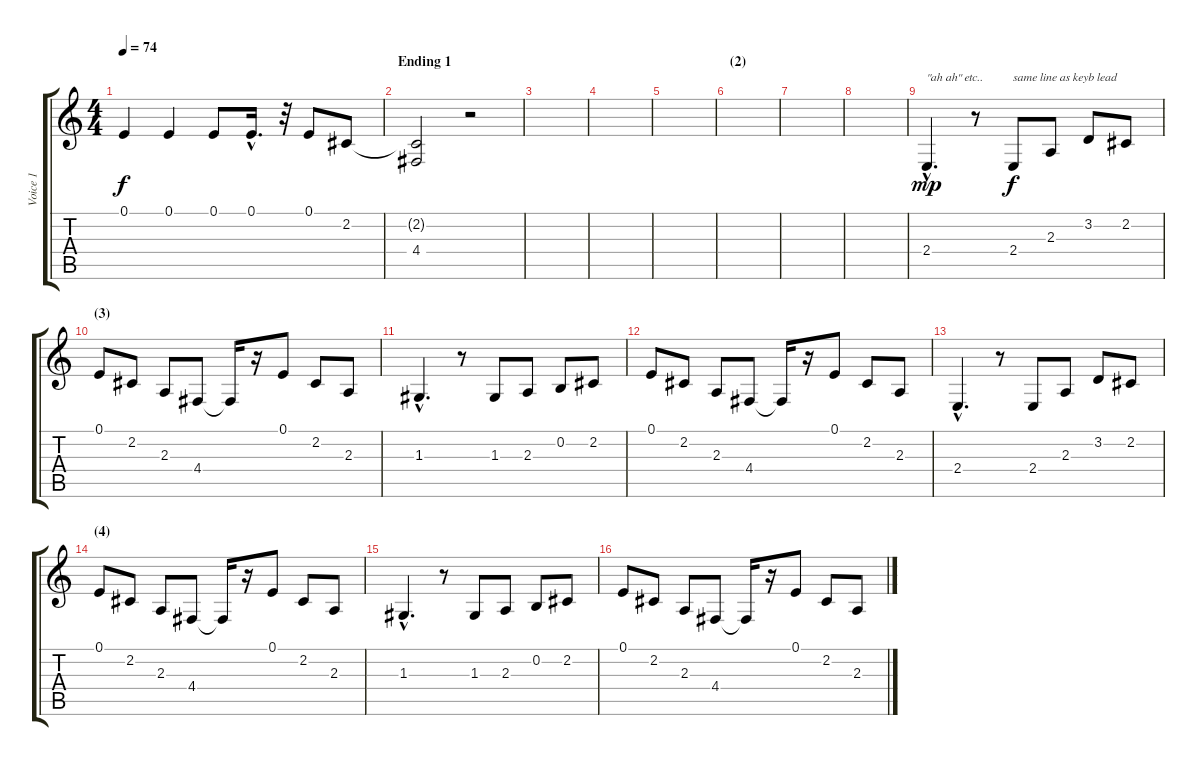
\track ("Voice 1" "Voice 1") {instrument clarinet}
\staff {score tabs}
\tuning (E4 B3 G3 D3 A2 E2) {hide}
\ts (4 4)
\tempo 74
\clef g2
\ks c
0.1.4{dy f} 0.1.4 0.1.8 0.1{hac}.16{d} r.32 0.1.8 2.2.8 |
\section ("" "Ending 1")
(2.2{t} 4.4).2 r.2 |
|
|
|
\section ("" "(2)")
|
|
|
2.4{hac}.4{d txt "\"ah ah\" etc.." dy mp} r.8 2.4.8{txt "same line as keyb lead" dy f} 2.3.8 3.2.8 2.2.8 |
\section ("" "(3)")
0.1.8 2.2.8 2.3.8 4.4.8 4.4{t}.16 r.16 0.1.8 2.2.8 2.3.8 |
1.3{hac}.4{d} r.8 1.3.8 2.3.8 0.2.8 2.2.8 |
0.1.8 2.2.8 2.3.8 4.4.8 4.4{t}.16 r.16 0.1.8 2.2.8 2.3.8 |
2.4{hac}.4{d} r.8 2.4.8 2.3.8 3.2.8 2.2.8 |
\section ("" "(4)")
0.1.8 2.2.8 2.3.8 4.4.8 4.4{t}.16 r.16 0.1.8 2.2.8 2.3.8 |
1.3{hac}.4{d} r.8 1.3.8 2.3.8 0.2.8 2.2.8 |
0.1.8 2.2.8 2.3.8 4.4.8 4.4{t}.16 r.16 0.1.8 2.2.8 2.3.8
